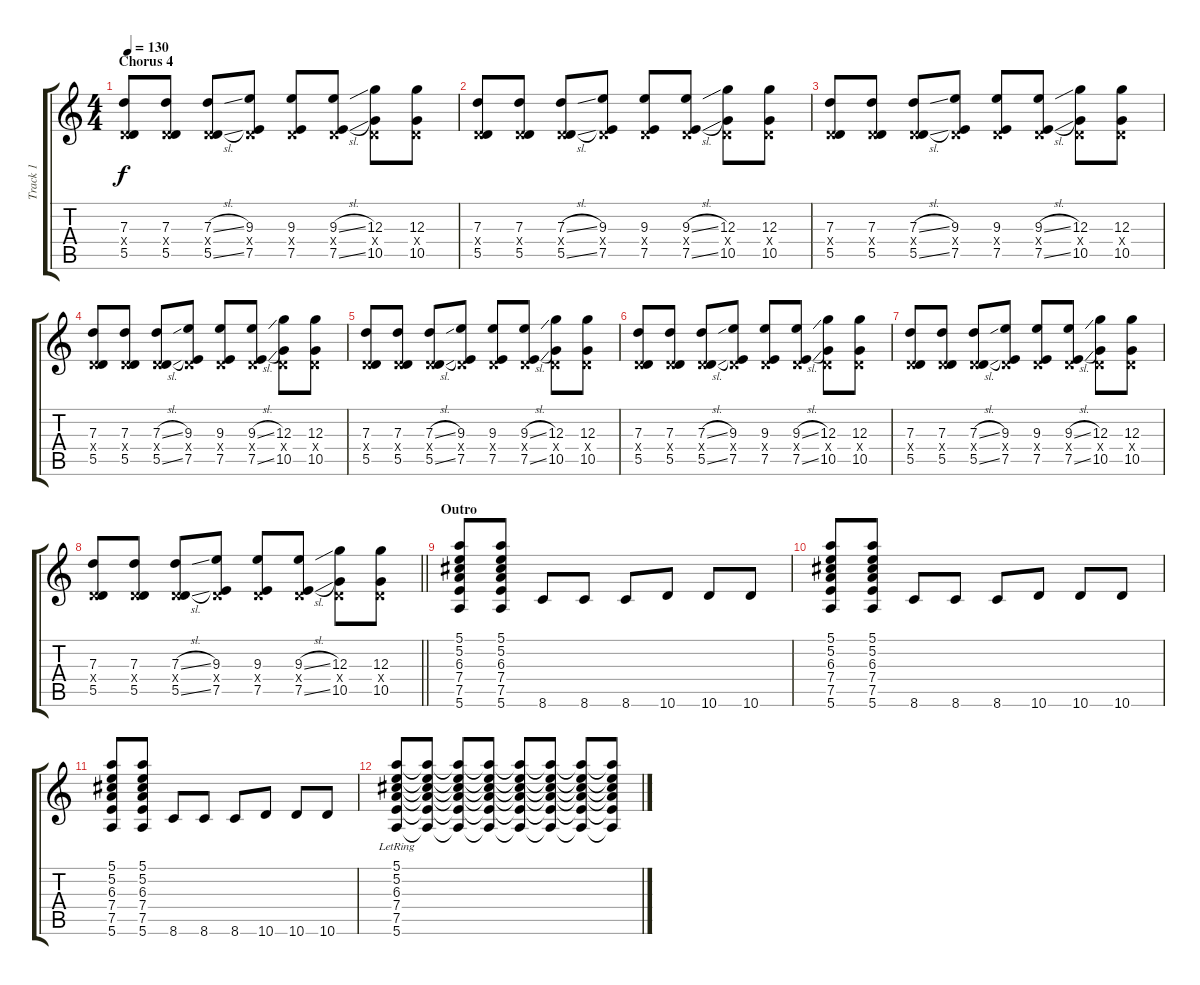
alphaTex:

\track ("Track 1" "Track 1") {instrument overdrivenguitar}
\staff {score tabs}
\tuning (E4 B3 G3 D3 A2 E2) {hide}
\ts (4 4)
\section ("" "Chorus 4")
\tempo 130
\clef g2
\ks c
(7.3 0.4{x} 5.5).8{dy f} (7.3 0.4{x} 5.5).8 (7.3{sl} 0.4{x} 5.5{sl}).8 (9.3 0.4{x} 7.5).8 (9.3 0.4{x} 7.5).8 (9.3{sl} 0.4{x} 7.5{sl}).8 (12.3 0.4{x} 10.5).8 (12.3 0.4{x} 10.5).8 |
(7.3 0.4{x} 5.5).8 (7.3 0.4{x} 5.5).8 (7.3{sl} 0.4{x} 5.5{sl}).8 (9.3 0.4{x} 7.5).8 (9.3 0.4{x} 7.5).8 (9.3{sl} 0.4{x} 7.5{sl}).8 (12.3 0.4{x} 10.5).8 (12.3 0.4{x} 10.5).8 |
(7.3 0.4{x} 5.5).8 (7.3 0.4{x} 5.5).8 (7.3{sl} 0.4{x} 5.5{sl}).8 (9.3 0.4{x} 7.5).8 (9.3 0.4{x} 7.5).8 (9.3{sl} 0.4{x} 7.5{sl}).8 (12.3 0.4{x} 10.5).8 (12.3 0.4{x} 10.5).8 |
(7.3 0.4{x} 5.5).8 (7.3 0.4{x} 5.5).8 (7.3{sl} 0.4{x} 5.5{sl}).8 (9.3 0.4{x} 7.5).8 (9.3 0.4{x} 7.5).8 (9.3{sl} 0.4{x} 7.5{sl}).8 (12.3 0.4{x} 10.5).8 (12.3 0.4{x} 10.5).8 |
(7.3 0.4{x} 5.5).8 (7.3 0.4{x} 5.5).8 (7.3{sl} 0.4{x} 5.5{sl}).8 (9.3 0.4{x} 7.5).8 (9.3 0.4{x} 7.5).8 (9.3{sl} 0.4{x} 7.5{sl}).8 (12.3 0.4{x} 10.5).8 (12.3 0.4{x} 10.5).8 |
(7.3 0.4{x} 5.5).8 (7.3 0.4{x} 5.5).8 (7.3{sl} 0.4{x} 5.5{sl}).8 (9.3 0.4{x} 7.5).8 (9.3 0.4{x} 7.5).8 (9.3{sl} 0.4{x} 7.5{sl}).8 (12.3 0.4{x} 10.5).8 (12.3 0.4{x} 10.5).8 |
(7.3 0.4{x} 5.5).8 (7.3 0.4{x} 5.5).8 (7.3{sl} 0.4{x} 5.5{sl}).8 (9.3 0.4{x} 7.5).8 (9.3 0.4{x} 7.5).8 (9.3{sl} 0.4{x} 7.5{sl}).8 (12.3 0.4{x} 10.5).8 (12.3 0.4{x} 10.5).8 |
\barLineRight lightlight
(7.3 0.4{x} 5.5).8 (7.3 0.4{x} 5.5).8 (7.3{sl} 0.4{x} 5.5{sl}).8 (9.3 0.4{x} 7.5).8 (9.3 0.4{x} 7.5).8 (9.3{sl} 0.4{x} 7.5{sl}).8 (12.3 0.4{x} 10.5).8 (12.3 0.4{x} 10.5).8 |
\section ("" "Outro")
(5.1 5.2 6.3 7.4 7.5 5.6).8 (5.1 5.2 6.3 7.4 7.5 5.6).8 8.6.8 8.6.8 8.6.8 10.6.8 10.6.8 10.6.8 |
(5.1 5.2 6.3 7.4 7.5 5.6).8 (5.1 5.2 6.3 7.4 7.5 5.6).8 8.6.8 8.6.8 8.6.8 10.6.8 10.6.8 10.6.8 |
(5.1 5.2 6.3 7.4 7.5 5.6).8 (5.1 5.2 6.3 7.4 7.5 5.6).8 8.6.8 8.6.8 8.6.8 10.6.8 10.6.8 10.6.8 |
(5.1{lr} 5.2{lr} 6.3{lr} 7.4{lr} 7.5{lr} 5.6{lr}).8 (5.1{t} 5.2{t} 6.3{t} 7.4{t} 7.5{t} 5.6{t}).8 (5.1{t} 5.2{t} 6.3{t} 7.4{t} 7.5{t} 5.6{t}).8 (5.1{t} 5.2{t} 6.3{t} 7.4{t} 7.5{t} 5.6{t}).8 (5.1{t} 5.2{t} 6.3{t} 7.4{t} 7.5{t} 5.6{t}).8 (5.1{t} 5.2{t} 6.3{t} 7.4{t} 7.5{t} 5.6{t}).8 (5.1{t} 5.2{t} 6.3{t} 7.4{t} 7.5{t} 5.6{t}).8 (5.1{t} 5.2{t} 6.3{t} 7.4{t} 7.5{t} 5.6{t}).8
